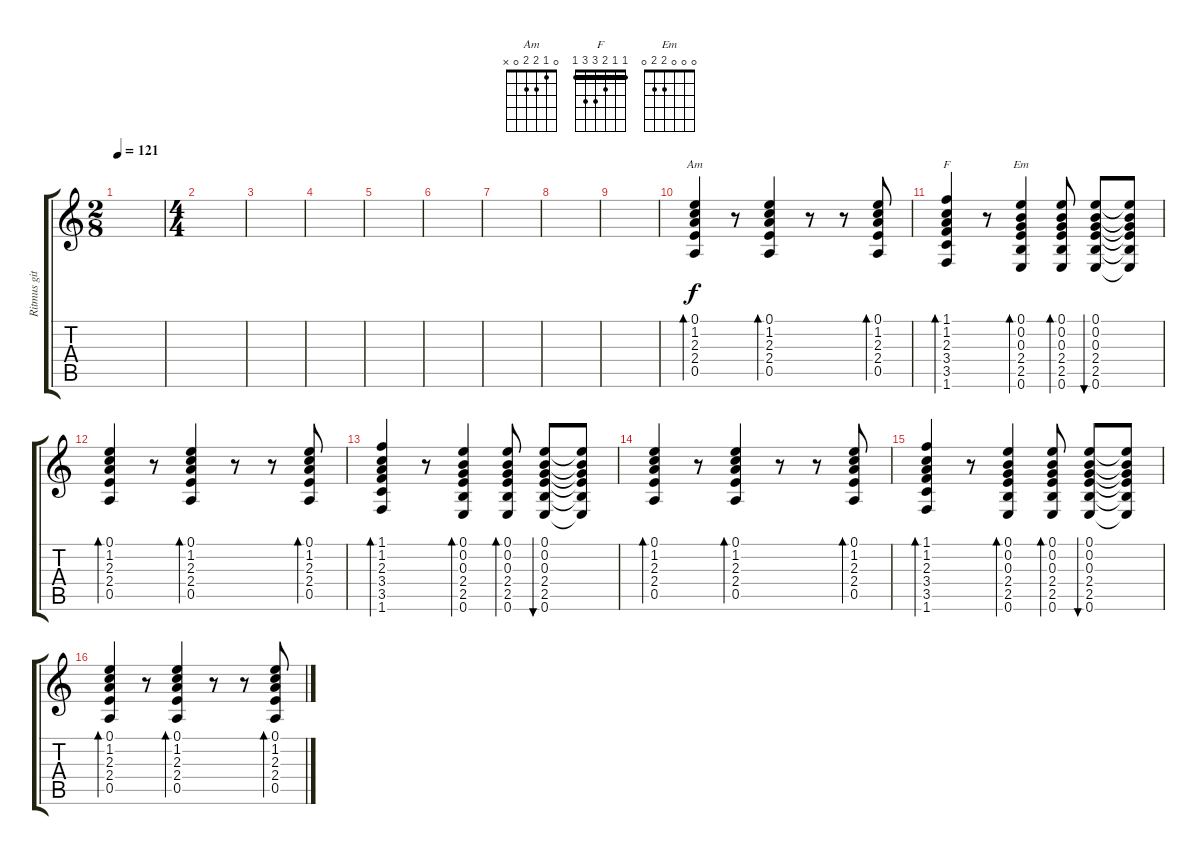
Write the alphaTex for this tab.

\track ("Ritmus gitár" "Ritmus git") {instrument electricguitarclean}
\staff {score tabs}
\tuning (E4 B3 G3 D3 A2 E2) {hide}
\chord ("Am" 0 1 2 2 0 x)
\chord ("F" 1 1 2 3 3 1) {barre 1}
\chord ("Em" 0 0 0 2 2 0)
\ts (2 8)
\tempo 121
\clef g2
\ks c
|
\ts (4 4)
|
|
|
|
|
|
|
|
(0.1 1.2 2.3 2.4 0.5).4{bd 60 ch "Am"} r.8 (0.1 1.2 2.3 2.4 0.5).4{bd 60} r.8 r.8 (0.1 1.2 2.3 2.4 0.5).8{bd 60} |
(1.1 1.2 2.3 3.4 3.5 1.6).4{bd 60 ch "F"} r.8 (0.1 0.2 0.3 2.4 2.5 0.6).4{bd 60 ch "Em"} (0.1 0.2 0.3 2.4 2.5 0.6).8{bd 60} (0.1 0.2 0.3 2.4 2.5 0.6).8{bu 60} (0.1{t} 0.2{t} 0.3{t} 2.4{t} 2.5{t} 0.6{t}).8 |
(0.1 1.2 2.3 2.4 0.5).4{bd 60} r.8 (0.1 1.2 2.3 2.4 0.5).4{bd 60} r.8 r.8 (0.1 1.2 2.3 2.4 0.5).8{bd 60} |
(1.1 1.2 2.3 3.4 3.5 1.6).4{bd 60} r.8 (0.1 0.2 0.3 2.4 2.5 0.6).4{bd 60} (0.1 0.2 0.3 2.4 2.5 0.6).8{bd 60} (0.1 0.2 0.3 2.4 2.5 0.6).8{bu 60} (0.1{t} 0.2{t} 0.3{t} 2.4{t} 2.5{t} 0.6{t}).8 |
(0.1 1.2 2.3 2.4 0.5).4{bd 60} r.8 (0.1 1.2 2.3 2.4 0.5).4{bd 60} r.8 r.8 (0.1 1.2 2.3 2.4 0.5).8{bd 60} |
(1.1 1.2 2.3 3.4 3.5 1.6).4{bd 60} r.8 (0.1 0.2 0.3 2.4 2.5 0.6).4{bd 60} (0.1 0.2 0.3 2.4 2.5 0.6).8{bd 60} (0.1 0.2 0.3 2.4 2.5 0.6).8{bu 60} (0.1{t} 0.2{t} 0.3{t} 2.4{t} 2.5{t} 0.6{t}).8 |
(0.1 1.2 2.3 2.4 0.5).4{bd 60} r.8 (0.1 1.2 2.3 2.4 0.5).4{bd 60} r.8 r.8 (0.1 1.2 2.3 2.4 0.5).8{bd 60}
